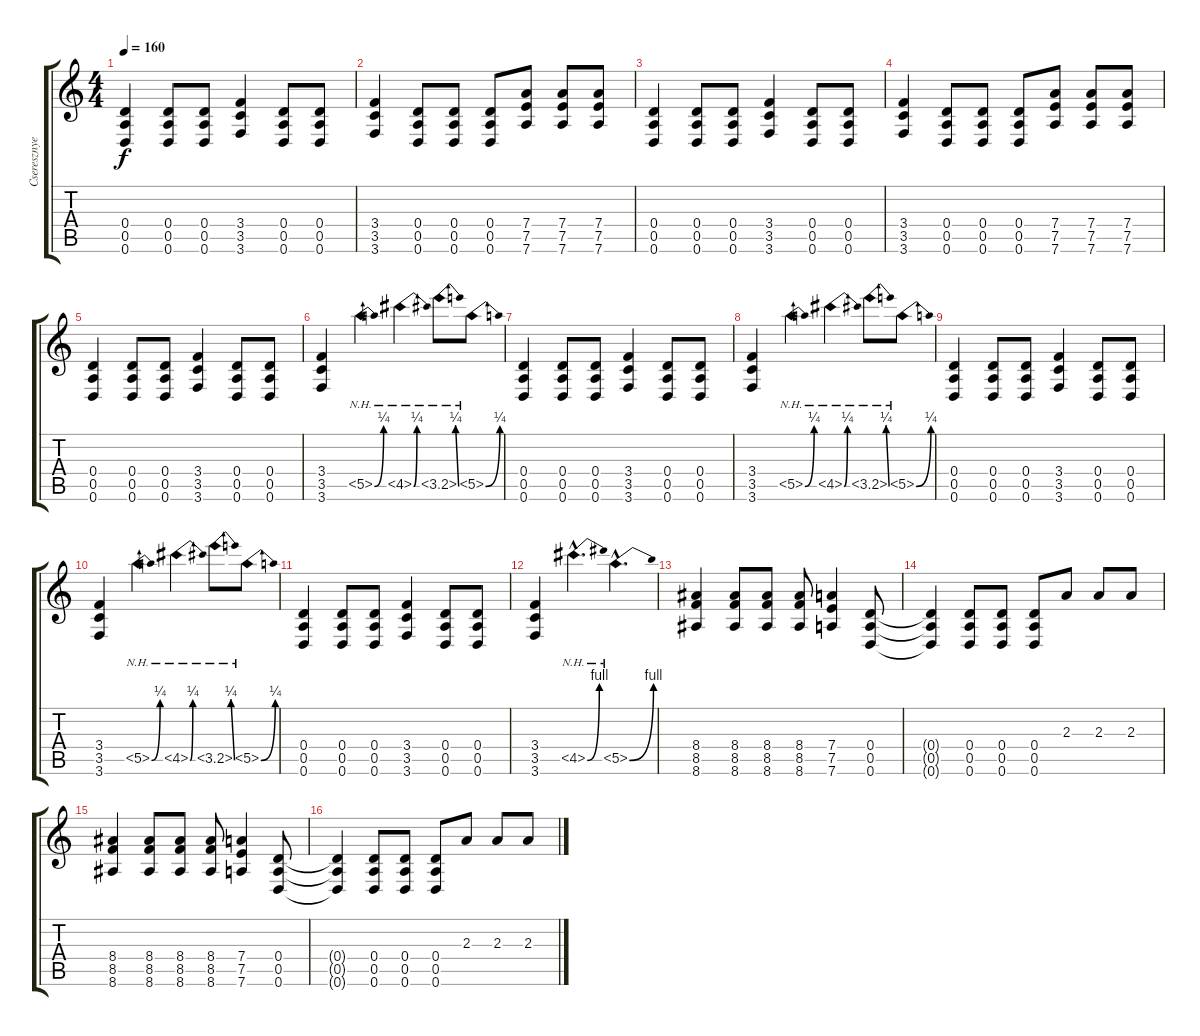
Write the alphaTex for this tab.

\track ("Cseresznye - Gitár - Ritmus" "Cseresznye") {instrument overdrivenguitar}
\staff {score tabs}
\tuning (E4 B3 G3 D3 A2 D2) {hide}
\ts (4 4)
\tempo 160
\clef g2
\ks c
(0.4 0.5 0.6).4{dy f} (0.4 0.5 0.6).8 (0.4 0.5 0.6).8 (3.4 3.5 3.6).4 (0.4 0.5 0.6).8 (0.4 0.5 0.6).8 |
(3.4 3.5 3.6).4 (0.4 0.5 0.6).8 (0.4 0.5 0.6).8 (0.4 0.5 0.6).8 (7.4 7.5 7.6).8 (7.4 7.5 7.6).8 (7.4 7.5 7.6).8 |
(0.4 0.5 0.6).4 (0.4 0.5 0.6).8 (0.4 0.5 0.6).8 (3.4 3.5 3.6).4 (0.4 0.5 0.6).8 (0.4 0.5 0.6).8 |
(3.4 3.5 3.6).4 (0.4 0.5 0.6).8 (0.4 0.5 0.6).8 (0.4 0.5 0.6).8 (7.4 7.5 7.6).8 (7.4 7.5 7.6).8 (7.4 7.5 7.6).8 |
(0.4 0.5 0.6).4 (0.4 0.5 0.6).8 (0.4 0.5 0.6).8 (3.4 3.5 3.6).4 (0.4 0.5 0.6).8 (0.4 0.5 0.6).8 |
(3.4 3.5 3.6).4 5.5{be (bend 0 0 60 1) nh}.4 4.5{be (bend 0 0 60 1) nh}.4 3.5{be (bend 0 0 60 1) nh}.8 5.5{be (bend 0 0 60 1) nh}.8 |
(0.4 0.5 0.6).4 (0.4 0.5 0.6).8 (0.4 0.5 0.6).8 (3.4 3.5 3.6).4 (0.4 0.5 0.6).8 (0.4 0.5 0.6).8 |
(3.4 3.5 3.6).4 5.5{be (bend 0 0 60 1) nh}.4 4.5{be (bend 0 0 60 1) nh}.4 3.5{be (bend 0 0 60 1) nh}.8 5.5{be (bend 0 0 60 1) nh}.8 |
(0.4 0.5 0.6).4 (0.4 0.5 0.6).8 (0.4 0.5 0.6).8 (3.4 3.5 3.6).4 (0.4 0.5 0.6).8 (0.4 0.5 0.6).8 |
(3.4 3.5 3.6).4 5.5{be (bend 0 0 60 1) nh}.4 4.5{be (bend 0 0 60 1) nh}.4 3.5{be (bend 0 0 60 1) nh}.8 5.5{be (bend 0 0 60 1) nh}.8 |
(0.4 0.5 0.6).4 (0.4 0.5 0.6).8 (0.4 0.5 0.6).8 (3.4 3.5 3.6).4 (0.4 0.5 0.6).8 (0.4 0.5 0.6).8 |
(3.4 3.5 3.6).4 4.5{be (bend 0 0 60 4) nh hac}.4{d} 5.5{be (bend 0 0 60 4) nh hac}.4{d} |
(8.4 8.5 8.6).4 (8.4 8.5 8.6).8 (8.4 8.5 8.6).8 (8.4 8.5 8.6).8 (7.4 7.5 7.6).4 (0.4 0.5 0.6).8 |
(0.4{t} 0.5{t} 0.6{t}).4 (0.4 0.5 0.6).8 (0.4 0.5 0.6).8 (0.4 0.5 0.6).8 2.3.8 2.3.8 2.3.8 |
(8.4 8.5 8.6).4 (8.4 8.5 8.6).8 (8.4 8.5 8.6).8 (8.4 8.5 8.6).8 (7.4 7.5 7.6).4 (0.4 0.5 0.6).8 |
(0.4{t} 0.5{t} 0.6{t}).4 (0.4 0.5 0.6).8 (0.4 0.5 0.6).8 (0.4 0.5 0.6).8 2.3.8 2.3.8 2.3.8
